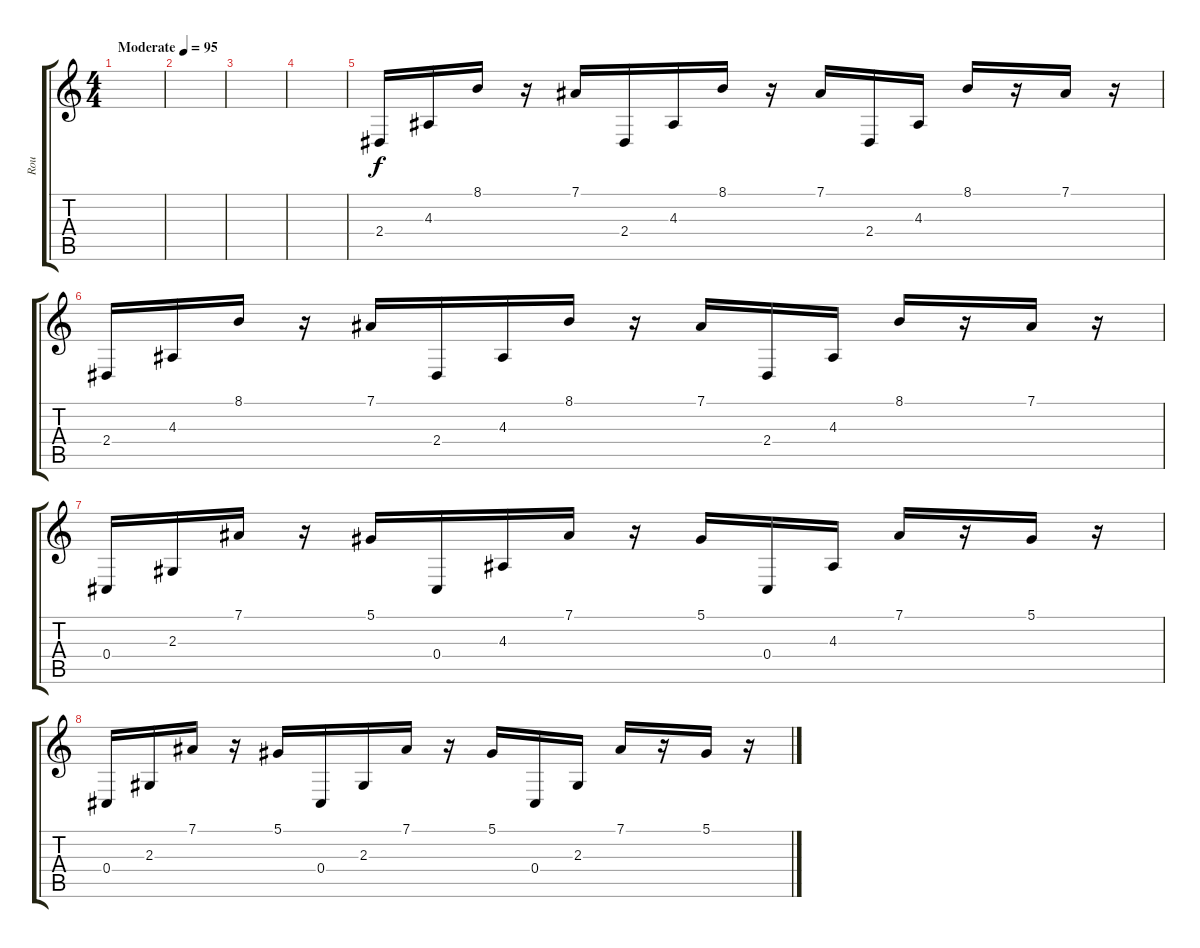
\track ("Rou" "Rou") {instrument lead2sawtooth}
\staff {score tabs}
\tuning (Eb4 Bb3 Gb3 Db3 Ab2 Db2) {hide}
\ts (4 4)
\tempo (95 "Moderate")
\clef g2
\ks c
|
|
|
|
2.4.16 4.3.16 8.1.16 r.16 7.1.16 2.4.16 4.3.16 8.1.16 r.16 7.1.16 2.4.16 4.3.16 8.1.16 r.16 7.1.16 r.16 |
2.4.16 4.3.16 8.1.16 r.16 7.1.16 2.4.16 4.3.16 8.1.16 r.16 7.1.16 2.4.16 4.3.16 8.1.16 r.16 7.1.16 r.16 |
0.4.16 2.3.16 7.1.16 r.16 5.1.16 0.4.16 4.3.16 7.1.16 r.16 5.1.16 0.4.16 4.3.16 7.1.16 r.16 5.1.16 r.16 |
0.4.16 2.3.16 7.1.16 r.16 5.1.16 0.4.16 2.3.16 7.1.16 r.16 5.1.16 0.4.16 2.3.16 7.1.16 r.16 5.1.16 r.16
